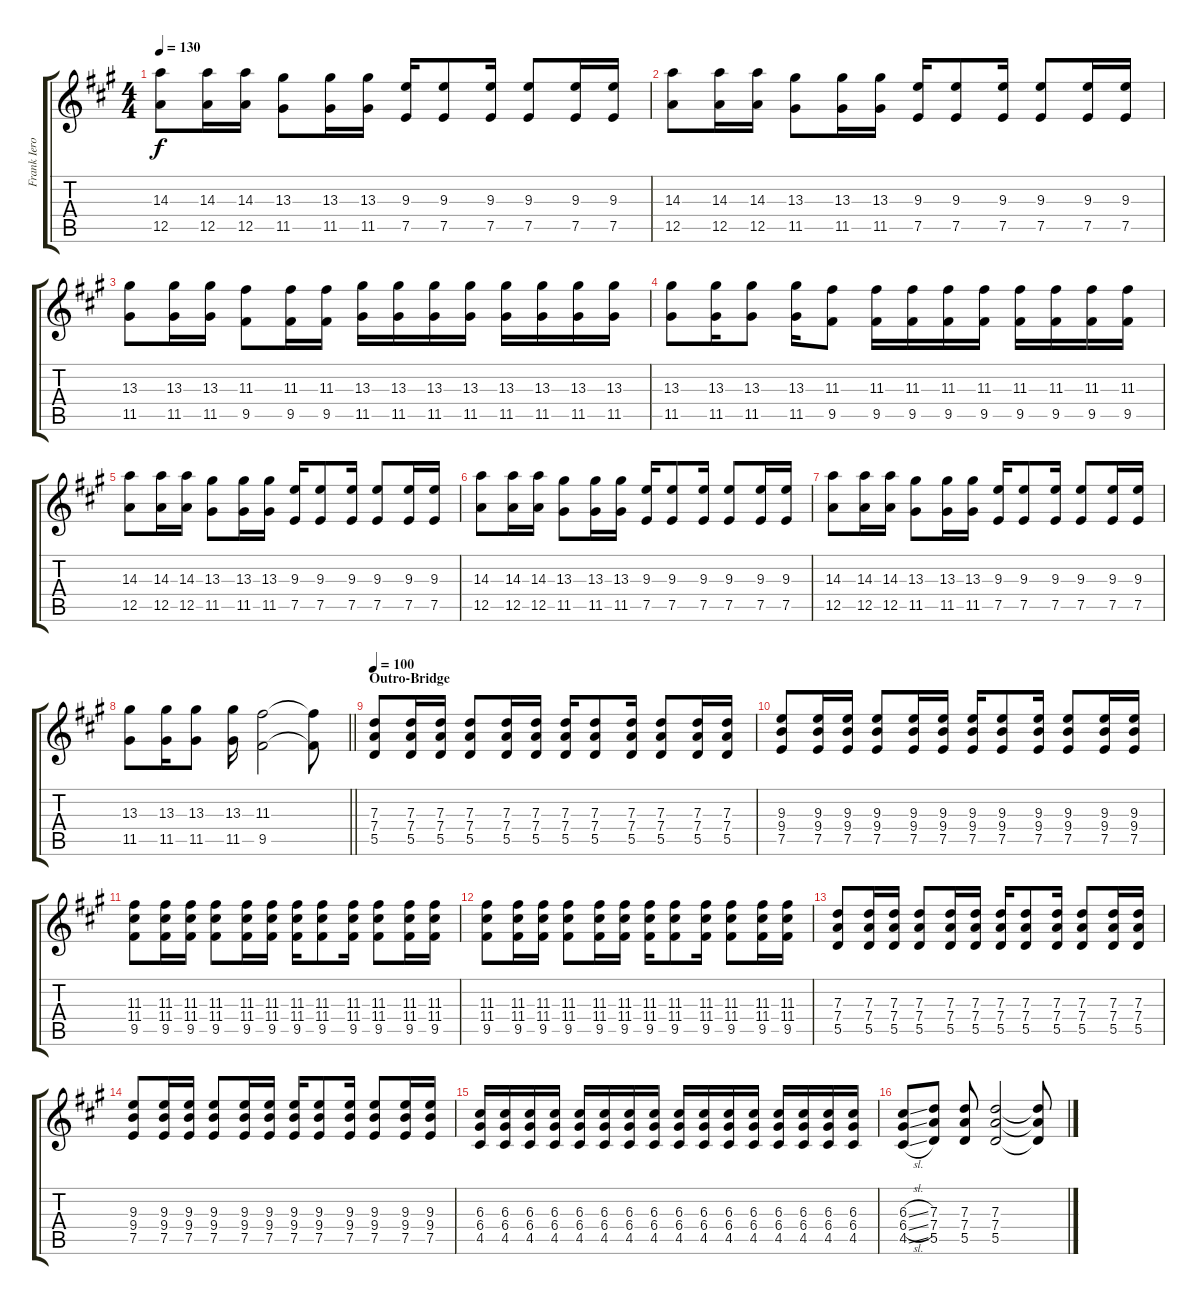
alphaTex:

\track ("Frank Iero" "Frank Iero") {instrument distortionguitar}
\staff {score tabs}
\tuning (E4 B3 G3 D3 A2 D2) {hide}
\ts (4 4)
\tempo 130
\clef g2
\ks a
(14.3 12.5).8{dy f} (14.3 12.5).16 (14.3 12.5).16 (13.3 11.5).8 (13.3 11.5).16 (13.3 11.5).16 (9.3 7.5).16 (9.3 7.5).8 (9.3 7.5).16 (9.3 7.5).8 (9.3 7.5).16 (9.3 7.5).16 |
(14.3 12.5).8 (14.3 12.5).16 (14.3 12.5).16 (13.3 11.5).8 (13.3 11.5).16 (13.3 11.5).16 (9.3 7.5).16 (9.3 7.5).8 (9.3 7.5).16 (9.3 7.5).8 (9.3 7.5).16 (9.3 7.5).16 |
(13.3 11.5).8 (13.3 11.5).16 (13.3 11.5).16 (11.3 9.5).8 (11.3 9.5).16 (11.3 9.5).16 (13.3 11.5).16 (13.3 11.5).16 (13.3 11.5).16 (13.3 11.5).16 (13.3 11.5).16 (13.3 11.5).16 (13.3 11.5).16 (13.3 11.5).16 |
(13.3 11.5).8 (13.3 11.5).16 (13.3 11.5).8 (13.3 11.5).16 (11.3 9.5).8 (11.3 9.5).16 (11.3 9.5).16 (11.3 9.5).16 (11.3 9.5).16 (11.3 9.5).16 (11.3 9.5).16 (11.3 9.5).16 (11.3 9.5).16 |
(14.3 12.5).8 (14.3 12.5).16 (14.3 12.5).16 (13.3 11.5).8 (13.3 11.5).16 (13.3 11.5).16 (9.3 7.5).16 (9.3 7.5).8 (9.3 7.5).16 (9.3 7.5).8 (9.3 7.5).16 (9.3 7.5).16 |
(14.3 12.5).8 (14.3 12.5).16 (14.3 12.5).16 (13.3 11.5).8 (13.3 11.5).16 (13.3 11.5).16 (9.3 7.5).16 (9.3 7.5).8 (9.3 7.5).16 (9.3 7.5).8 (9.3 7.5).16 (9.3 7.5).16 |
(14.3 12.5).8 (14.3 12.5).16 (14.3 12.5).16 (13.3 11.5).8 (13.3 11.5).16 (13.3 11.5).16 (9.3 7.5).16 (9.3 7.5).8 (9.3 7.5).16 (9.3 7.5).8 (9.3 7.5).16 (9.3 7.5).16 |
\barLineRight lightlight
(13.3 11.5).8 (13.3 11.5).16 (13.3 11.5).8 (13.3 11.5).16 (11.3 9.5).2 (11.3{t} 9.5{t}).8 |
\section ("" "Outro-Bridge")
\tempo 100
(7.3 7.4 5.5).8{volume 11 instrument electricguitarclean} (7.3 7.4 5.5).16 (7.3 7.4 5.5).16 (7.3 7.4 5.5).8 (7.3 7.4 5.5).16 (7.3 7.4 5.5).16 (7.3 7.4 5.5).16 (7.3 7.4 5.5).8 (7.3 7.4 5.5).16 (7.3 7.4 5.5).8 (7.3 7.4 5.5).16 (7.3 7.4 5.5).16 |
(9.3 9.4 7.5).8 (9.3 9.4 7.5).16 (9.3 9.4 7.5).16 (9.3 9.4 7.5).8 (9.3 9.4 7.5).16 (9.3 9.4 7.5).16 (9.3 9.4 7.5).16 (9.3 9.4 7.5).8 (9.3 9.4 7.5).16 (9.3 9.4 7.5).8 (9.3 9.4 7.5).16 (9.3 9.4 7.5).16 |
(11.3 11.4 9.5).8 (11.3 11.4 9.5).16 (11.3 11.4 9.5).16 (11.3 11.4 9.5).8 (11.3 11.4 9.5).16 (11.3 11.4 9.5).16 (11.3 11.4 9.5).16 (11.3 11.4 9.5).8 (11.3 11.4 9.5).16 (11.3 11.4 9.5).8 (11.3 11.4 9.5).16 (11.3 11.4 9.5).16 |
(11.3 11.4 9.5).8 (11.3 11.4 9.5).16 (11.3 11.4 9.5).16 (11.3 11.4 9.5).8 (11.3 11.4 9.5).16 (11.3 11.4 9.5).16 (11.3 11.4 9.5).16 (11.3 11.4 9.5).8 (11.3 11.4 9.5).16 (11.3 11.4 9.5).8 (11.3 11.4 9.5).16 (11.3 11.4 9.5).16 |
(7.3 7.4 5.5).8 (7.3 7.4 5.5).16 (7.3 7.4 5.5).16 (7.3 7.4 5.5).8 (7.3 7.4 5.5).16 (7.3 7.4 5.5).16 (7.3 7.4 5.5).16 (7.3 7.4 5.5).8 (7.3 7.4 5.5).16 (7.3 7.4 5.5).8 (7.3 7.4 5.5).16 (7.3 7.4 5.5).16 |
(9.3 9.4 7.5).8 (9.3 9.4 7.5).16 (9.3 9.4 7.5).16 (9.3 9.4 7.5).8 (9.3 9.4 7.5).16 (9.3 9.4 7.5).16 (9.3 9.4 7.5).16 (9.3 9.4 7.5).8 (9.3 9.4 7.5).16 (9.3 9.4 7.5).8 (9.3 9.4 7.5).16 (9.3 9.4 7.5).16 |
(6.3 6.4 4.5).16 (6.3 6.4 4.5).16 (6.3 6.4 4.5).16 (6.3 6.4 4.5).16 (6.3 6.4 4.5).16 (6.3 6.4 4.5).16 (6.3 6.4 4.5).16 (6.3 6.4 4.5).16 (6.3 6.4 4.5).16 (6.3 6.4 4.5).16 (6.3 6.4 4.5).16 (6.3 6.4 4.5).16 (6.3 6.4 4.5).16 (6.3 6.4 4.5).16 (6.3 6.4 4.5).16 (6.3 6.4 4.5).16 |
(6.3{sl} 6.4{sl} 4.5{sl}).8 (7.3 7.4 5.5).8 (7.3 7.4 5.5).8 (7.3 7.4 5.5).2 (7.3{t} 7.4{t} 5.5{t}).8
